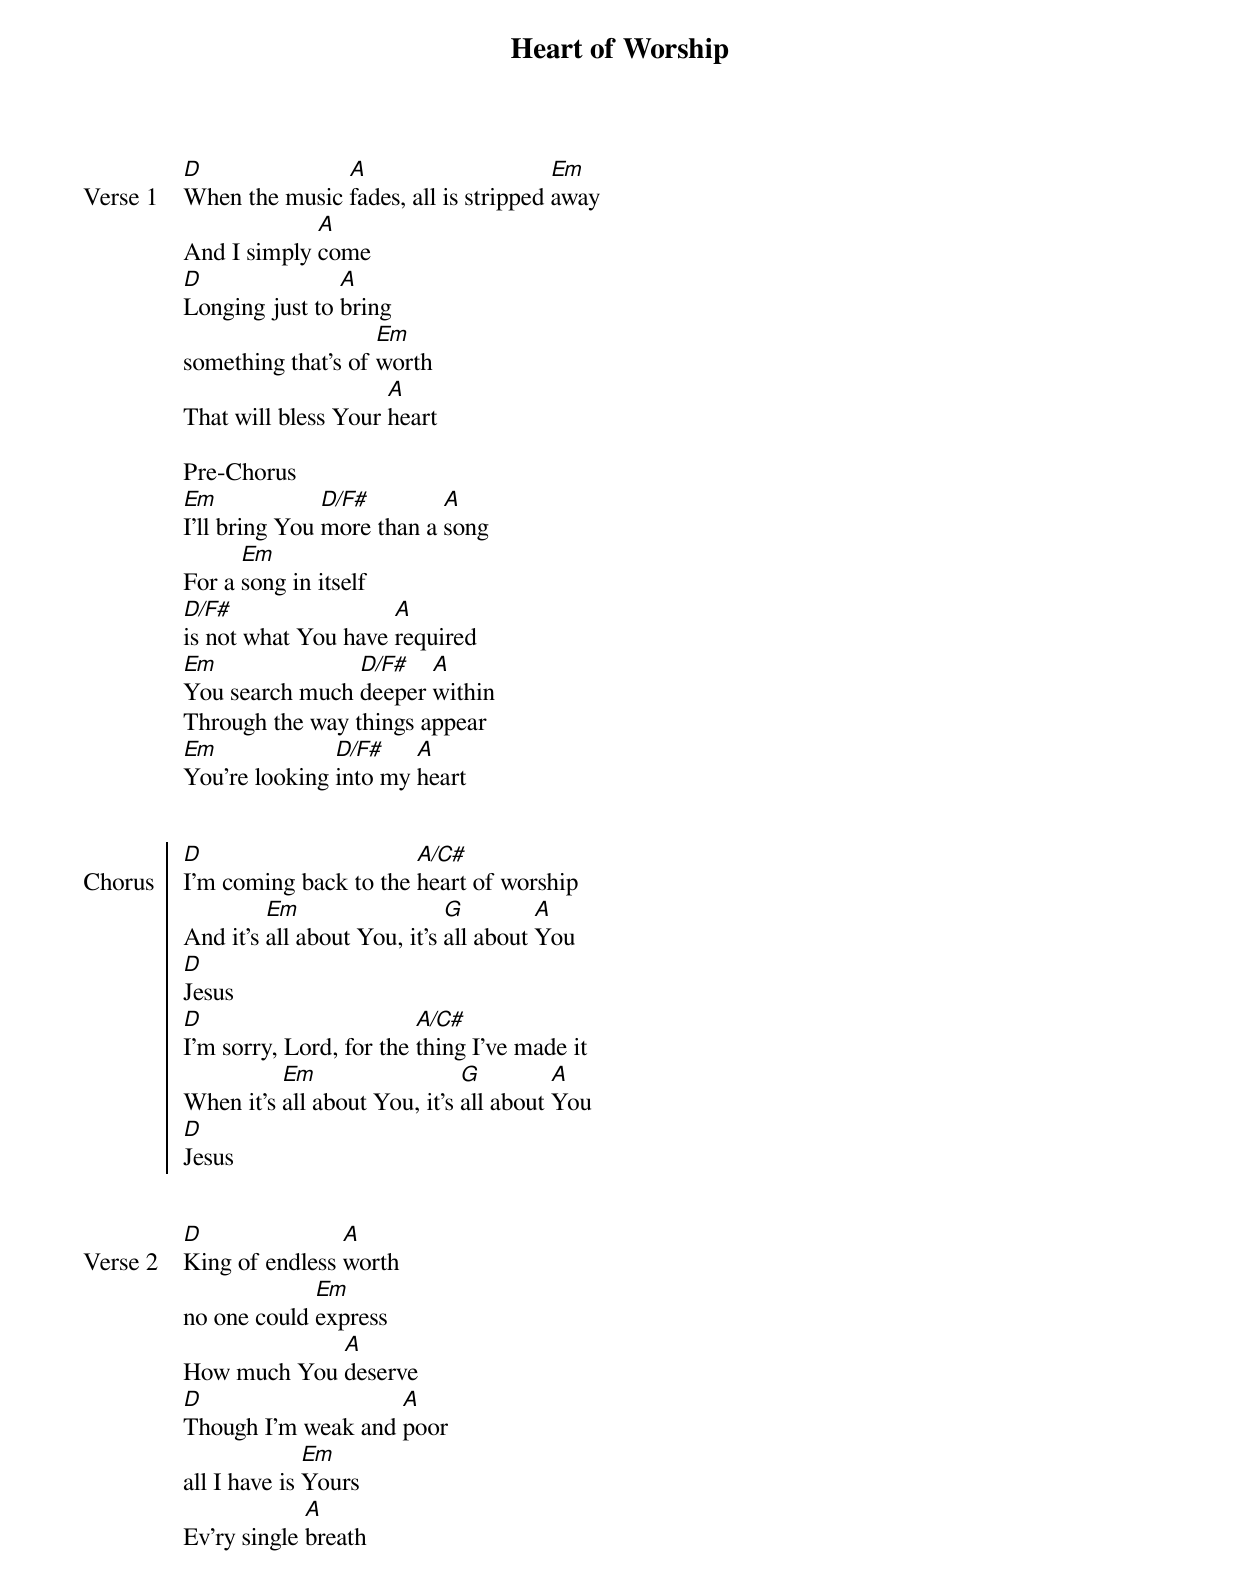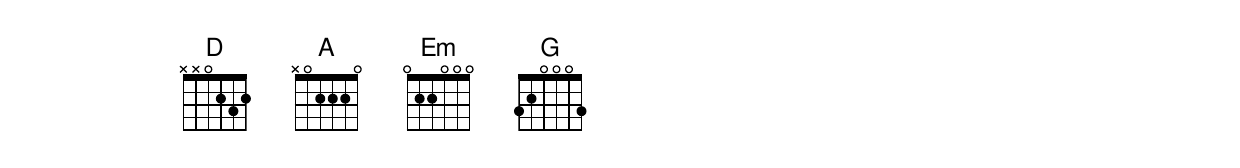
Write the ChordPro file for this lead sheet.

{title: Heart of Worship}
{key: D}
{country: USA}
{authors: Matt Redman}
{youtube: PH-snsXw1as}
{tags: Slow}

{start_of_verse: Verse 1}
[D]When the music [A]fades, all is stripped [Em]away
And I simply [A]come
[D]Longing just to [A]bring
something that's of [Em]worth
That will bless Your [A]heart

Pre-Chorus
[Em]I'll bring You [D/F#]more than a [A]song
For a [Em]song in itself
[D/F#]is not what You have [A]required
[Em]You search much [D/F#]deeper [A]within
Through the way things appear
[Em]You're looking [D/F#]into my [A]heart

{end_of_verse}

{start_of_chorus: Chorus}
[D]I'm coming back to the [A/C#]heart of worship
And it's [Em]all about You, it's [G]all about [A]You
[D]Jesus
[D]I'm sorry, Lord, for the [A/C#]thing I've made it
When it's [Em]all about You, it's [G]all about [A]You
[D]Jesus

{end_of_chorus}

{start_of_verse: Verse 2}
[D]King of endless [A]worth
no one could [Em]express
How much You [A]deserve
[D]Though I'm weak and [A]poor
all I have is [Em]Yours
Ev'ry single [A]breath

{end_of_verse}
